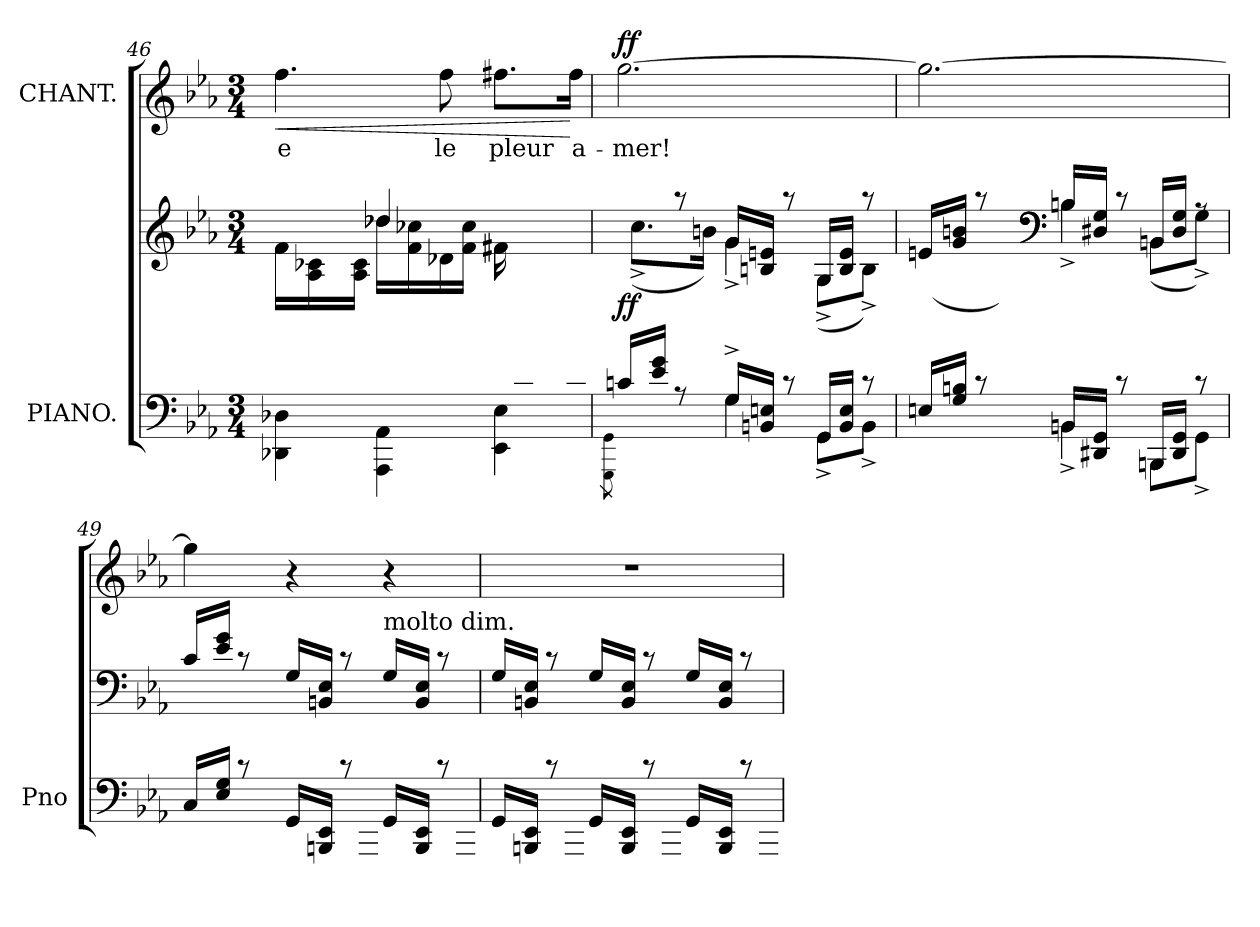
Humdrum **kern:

**kern	**kern	**dynam	**kern	**text	**dynam
*part2	*part2	*part2	*part1	*part1	*part1
*staff3	*staff2	*staff2/3	*staff1	*staff1	*staff1
*I"PIANO.	*	*	*I"CHANT.	*	*
*I'Pno	*	*	*	*	*
!!LO:LB:g=z
*clefF4	*clefG2	*	*clefG2	*	*
*k[b-e-a-]	*k[b-e-a-]	*	*k[b-e-a-]	*	*
*E-:	*E-:	*	*E-:	*	*
*M3/4	*M3/4	*	*M3/4	*	*
=46	=46	=46	=46	=46	=46
*^	*^	*	*	*	*
!	!	!	!	!	!	!LO:LY:b	!LO:HP:b
8ryy	4DD-X\ 4D-X\	16f\LL	4f\	.	4.ff\	-e	<
.	.	16A-\ 16c-X\	.	.	.	.	.
16F/	.	16ryy	.	.	.	.	.
4.ryy	.	16A-\ 16c-\JJ	.	.	.	.	.
.	4AAA-\ 4AA-\	16dd-X\LL	4dd-/	.	.	.	.
.	.	16f\ 16cc-X\	.	.	.	.	.
!	!	!	!	!	!	!LO:LY:b	!
.	.	16d-X\	.	.	8ff\	le	.
.	.	16f\ 16cc-\JJ	.	.	.	.	.
!	!	!	!	!	!	!LO:LY:b	!
.	4EE-\ 4E-\	16f#X\LL	4f#\	.	8.ff#X\L	pleur	.
16A-/ 16c-/	.	8.ryy	.	.	.	.	.
16F#X/	.	.	.	.	.	.	.
!	!	!	!	!	!	!LO:LY:b	!
16A-/ 16c-/JJ	.	.	.	.	16ff#\Jk	a-	[
=47	=47	=47	=47	=47	=47	=47	=47
.	8qGGG\ 8qGG\	.	.	.	.	.	.
!	!	!	!	!LO:DY:b	!	!LO:LY:b	!LO:DY:a
16cn/LL	8.c^<\Lyy	16ccn/LLyy	(<8.cc^<\L	ff	[2.gg\	-mer!	ff
16e-/ 16g/JJ	.	16ee-/ 16gg/JJ	.	.	.	.	.
8rA	.	8raa	.	.	.	.	.
.	16Bn\Jk	.	16bn\Jk)	.	.	.	.
16G^>/LL	4G\	16g/LL	4g^<\	.	.	.	.
16BBn/ 16En/JJ	.	16Bn/ 16en/JJ	.	.	.	.	.
8rc	.	8raa	.	.	.	.	.
16GG/LL	8GG^<\L	16G/LL	(<8G^<\L	.	.	.	.
16BB/ 16E/JJ	.	16B/ 16e/JJ	.	.	.	.	.
8rc	8BB^<\J	8raa	8B^<\J)	.	.	.	.
=48	=48	=48	=48	=48	=48	=48	=48
16En/LL	8.E^<\Lyy	16en/LL	(<8.e^<\Lyy	.	2.gg\_	.	.
16G/ 16Bn/JJ	.	16g/ 16bn/JJ	.	.	.	.	.
8rc	.	8raa	.	.	.	.	.
.	16D#X\Jk	.	16d#X\Jk)	.	.	.	.
*	*	*clefF4	*	*	*	*	*
16BBn/LL	4BB^<\	16Bn/LL	4B^<\	.	.	.	.
16DD#X/ 16GG/JJ	.	16D#X/ 16G/JJ	.	.	.	.	.
8rc	.	8rc	.	.	.	.	.
16BBBn/LL	8BBB\L	16BBn/LL	(<8BB\L	.	.	.	.
16DD#/ 16GG/JJ	.	16D#/ 16G/JJ	.	.	.	.	.
8rc	8GG^<\J	8rA	8G^<\J)	.	.	.	.
!!LO:LB:g=z
=49	=49	=49	=49	=49	=49	=49	=49
16C/LL	8.C^<\Lyy	16c/LL	8.c^<\Lyy	.	4gg\]	.	.
16E-/ 16G/JJ	.	16e-/ 16g/JJ	.	.	.	.	.
8rc	.	8rc	.	.	.	.	.
.	16BBn\Jk	.	16Bn\Jk	.	.	.	.
16GG/LL	8.GG^<\Lyy	16G/LL	8.G^<\Lyy	.	4r	.	.
16BBBn/ 16EE-/JJ	.	16BBn/ 16E-/JJ	.	.	.	.	.
8rc	.	8rc	.	.	.	.	.
.	16GGG\Jk	.	16GG\Jk	.	.	.	.
!	!	!LO:TX:a:t=molto dim.	!	!	!	!	!
16GG/LL	8.GG^<\Lyy	16G/LL	8.G^<\Lyy	.	4r	.	.
16BBB/ 16EE-/JJ	.	16BB/ 16E-/JJ	.	.	.	.	.
8rc	.	8rc	.	.	.	.	.
.	16GGG\Jk	.	16GG\Jk	.	.	.	.
=50	=50	=50	=50	=50	=50	=50	=50
16GG/LL	8.GG^<\Lyy	16G/LL	8.G^<\Lyy	.	2.r	.	.
16BBBn/ 16EE-/JJ	.	16BBn/ 16E-/JJ	.	.	.	.	.
8rc	.	8rc	.	.	.	.	.
.	16GGG\Jk	.	16GG\Jk	.	.	.	.
16GG/LL	8.GG^<\Lyy	16G/LL	8.G^<\Lyy	.	.	.	.
16BBB/ 16EE-/JJ	.	16BB/ 16E-/JJ	.	.	.	.	.
8rc	.	8rc	.	.	.	.	.
.	16GGG\Jk	.	16GG\Jk	.	.	.	.
16GG/LL	8.GG^<\Lyy	16G/LL	8.G^<\Lyy	.	.	.	.
16BBB/ 16EE-/JJ	.	16BB/ 16E-/JJ	.	.	.	.	.
8rc	.	8rc	.	.	.	.	.
.	16GGG\Jk	.	16GG\Jk	.	.	.	.
*v	*v	*	*	*	*	*	*
*	*v	*v	*	*	*	*
=	=	=	=	=	=
*-	*-	*-	*-	*-	*-
